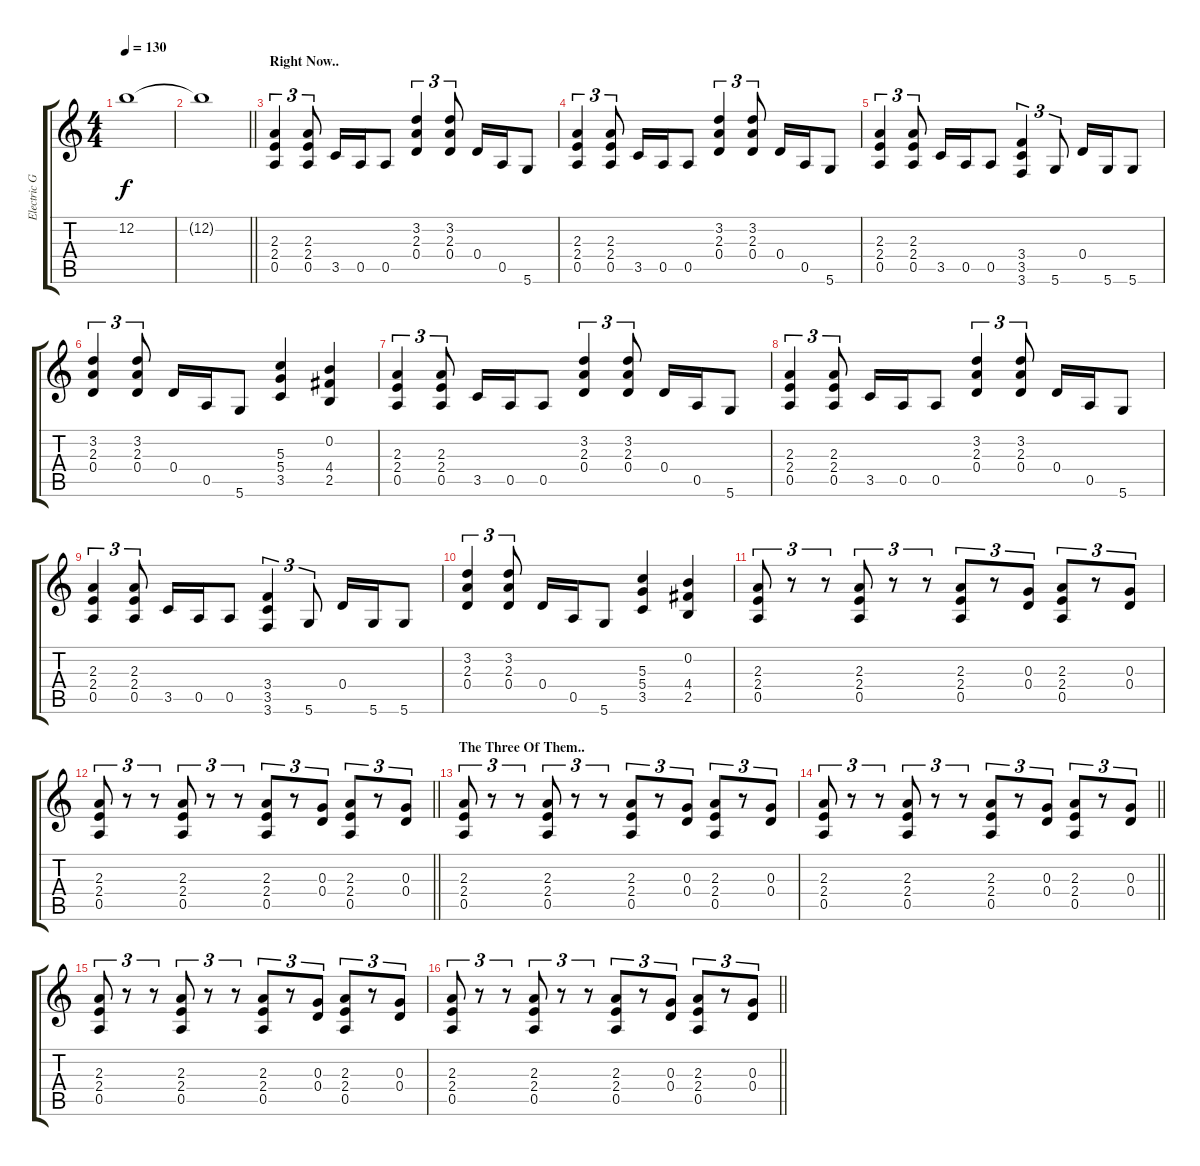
\track ("Electric Guitar" "Electric G") {instrument distortionguitar}
\staff {score tabs}
\tuning (E4 B3 G3 D3 A2 D2) {hide}
\ts (4 4)
\tempo 130
\clef g2
\ks c
12.2{t}.1{dy f} |
\barLineRight lightlight
12.2{t}.1 |
\section ("" "Right Now..")
(2.3 2.4 0.5).4{tu (3 2)} (2.3 2.4 0.5).8{tu (3 2)} 3.5.16 0.5.16 0.5.8 (3.2 2.3 0.4).4{tu (3 2)} (3.2 2.3 0.4).8{tu (3 2)} 0.4.16 0.5.16 5.6.8 |
(2.3 2.4 0.5).4{tu (3 2)} (2.3 2.4 0.5).8{tu (3 2)} 3.5.16 0.5.16 0.5.8 (3.2 2.3 0.4).4{tu (3 2)} (3.2 2.3 0.4).8{tu (3 2)} 0.4.16 0.5.16 5.6.8 |
(2.3 2.4 0.5).4{tu (3 2)} (2.3 2.4 0.5).8{tu (3 2)} 3.5.16 0.5.16 0.5.8 (3.4 3.5 3.6).4{tu (3 2)} 5.6.8{tu (3 2)} 0.4.16 5.6.16 5.6.8 |
(3.2 2.3 0.4).4{tu (3 2)} (3.2 2.3 0.4).8{tu (3 2)} 0.4.16 0.5.16 5.6.8 (5.3 5.4 3.5).4 (0.2 4.4 2.5).4 |
(2.3 2.4 0.5).4{tu (3 2)} (2.3 2.4 0.5).8{tu (3 2)} 3.5.16 0.5.16 0.5.8 (3.2 2.3 0.4).4{tu (3 2)} (3.2 2.3 0.4).8{tu (3 2)} 0.4.16 0.5.16 5.6.8 |
(2.3 2.4 0.5).4{tu (3 2)} (2.3 2.4 0.5).8{tu (3 2)} 3.5.16 0.5.16 0.5.8 (3.2 2.3 0.4).4{tu (3 2)} (3.2 2.3 0.4).8{tu (3 2)} 0.4.16 0.5.16 5.6.8 |
(2.3 2.4 0.5).4{tu (3 2)} (2.3 2.4 0.5).8{tu (3 2)} 3.5.16 0.5.16 0.5.8 (3.4 3.5 3.6).4{tu (3 2)} 5.6.8{tu (3 2)} 0.4.16 5.6.16 5.6.8 |
(3.2 2.3 0.4).4{tu (3 2)} (3.2 2.3 0.4).8{tu (3 2)} 0.4.16 0.5.16 5.6.8 (5.3 5.4 3.5).4 (0.2 4.4 2.5).4 |
(2.3 2.4 0.5).8{tu (3 2)} r.8{tu (3 2)} r.8{tu (3 2)} (2.3 2.4 0.5).8{tu (3 2)} r.8{tu (3 2)} r.8{tu (3 2)} (2.3 2.4 0.5).8{tu (3 2)} r.8{tu (3 2)} (0.3 0.4).8{tu (3 2)} (2.3 2.4 0.5).8{tu (3 2)} r.8{tu (3 2)} (0.3 0.4).8{tu (3 2)} |
\barLineRight lightlight
(2.3 2.4 0.5).8{tu (3 2)} r.8{tu (3 2)} r.8{tu (3 2)} (2.3 2.4 0.5).8{tu (3 2)} r.8{tu (3 2)} r.8{tu (3 2)} (2.3 2.4 0.5).8{tu (3 2)} r.8{tu (3 2)} (0.3 0.4).8{tu (3 2)} (2.3 2.4 0.5).8{tu (3 2)} r.8{tu (3 2)} (0.3 0.4).8{tu (3 2)} |
\section ("" "The Three Of Them..")
(2.3 2.4 0.5).8{tu (3 2)} r.8{tu (3 2)} r.8{tu (3 2)} (2.3 2.4 0.5).8{tu (3 2)} r.8{tu (3 2)} r.8{tu (3 2)} (2.3 2.4 0.5).8{tu (3 2)} r.8{tu (3 2)} (0.3 0.4).8{tu (3 2)} (2.3 2.4 0.5).8{tu (3 2)} r.8{tu (3 2)} (0.3 0.4).8{tu (3 2)} |
\barLineRight lightlight
(2.3 2.4 0.5).8{tu (3 2)} r.8{tu (3 2)} r.8{tu (3 2)} (2.3 2.4 0.5).8{tu (3 2)} r.8{tu (3 2)} r.8{tu (3 2)} (2.3 2.4 0.5).8{tu (3 2)} r.8{tu (3 2)} (0.3 0.4).8{tu (3 2)} (2.3 2.4 0.5).8{tu (3 2)} r.8{tu (3 2)} (0.3 0.4).8{tu (3 2)} |
(2.3 2.4 0.5).8{tu (3 2)} r.8{tu (3 2)} r.8{tu (3 2)} (2.3 2.4 0.5).8{tu (3 2)} r.8{tu (3 2)} r.8{tu (3 2)} (2.3 2.4 0.5).8{tu (3 2)} r.8{tu (3 2)} (0.3 0.4).8{tu (3 2)} (2.3 2.4 0.5).8{tu (3 2)} r.8{tu (3 2)} (0.3 0.4).8{tu (3 2)} |
\barLineRight lightlight
(2.3 2.4 0.5).8{tu (3 2)} r.8{tu (3 2)} r.8{tu (3 2)} (2.3 2.4 0.5).8{tu (3 2)} r.8{tu (3 2)} r.8{tu (3 2)} (2.3 2.4 0.5).8{tu (3 2)} r.8{tu (3 2)} (0.3 0.4).8{tu (3 2)} (2.3 2.4 0.5).8{tu (3 2)} r.8{tu (3 2)} (0.3 0.4).8{tu (3 2)}
